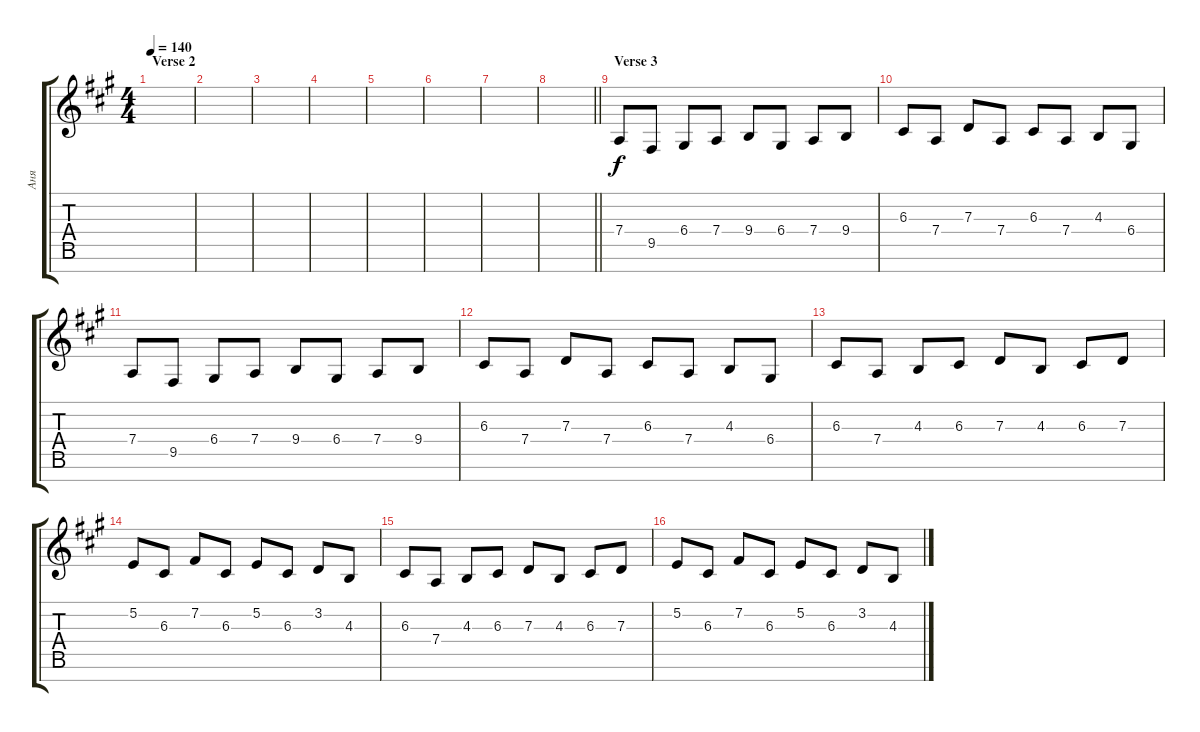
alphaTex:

\track ("Аня" "Аня") {instrument fx1rain}
\staff {score tabs}
\tuning (E4 B3 G3 D3 A2 E2 B1) {hide}
\ts (4 4)
\section ("" "Verse 2")
\tempo 140
\clef g2
\ks f#minor
|
|
|
|
|
|
|
\barLineRight lightlight
|
\section ("" "Verse 3")
7.4.8 9.5.8 6.4.8 7.4.8 9.4.8 6.4.8 7.4.8 9.4.8 |
6.3.8 7.4.8 7.3.8 7.4.8 6.3.8 7.4.8 4.3.8 6.4.8 |
7.4.8 9.5.8 6.4.8 7.4.8 9.4.8 6.4.8 7.4.8 9.4.8 |
6.3.8 7.4.8 7.3.8 7.4.8 6.3.8 7.4.8 4.3.8 6.4.8 |
6.3.8 7.4.8 4.3.8 6.3.8 7.3.8 4.3.8 6.3.8 7.3.8 |
5.2.8 6.3.8 7.2.8 6.3.8 5.2.8 6.3.8 3.2.8 4.3.8 |
6.3.8 7.4.8 4.3.8 6.3.8 7.3.8 4.3.8 6.3.8 7.3.8 |
5.2.8 6.3.8 7.2.8 6.3.8 5.2.8 6.3.8 3.2.8 4.3.8
